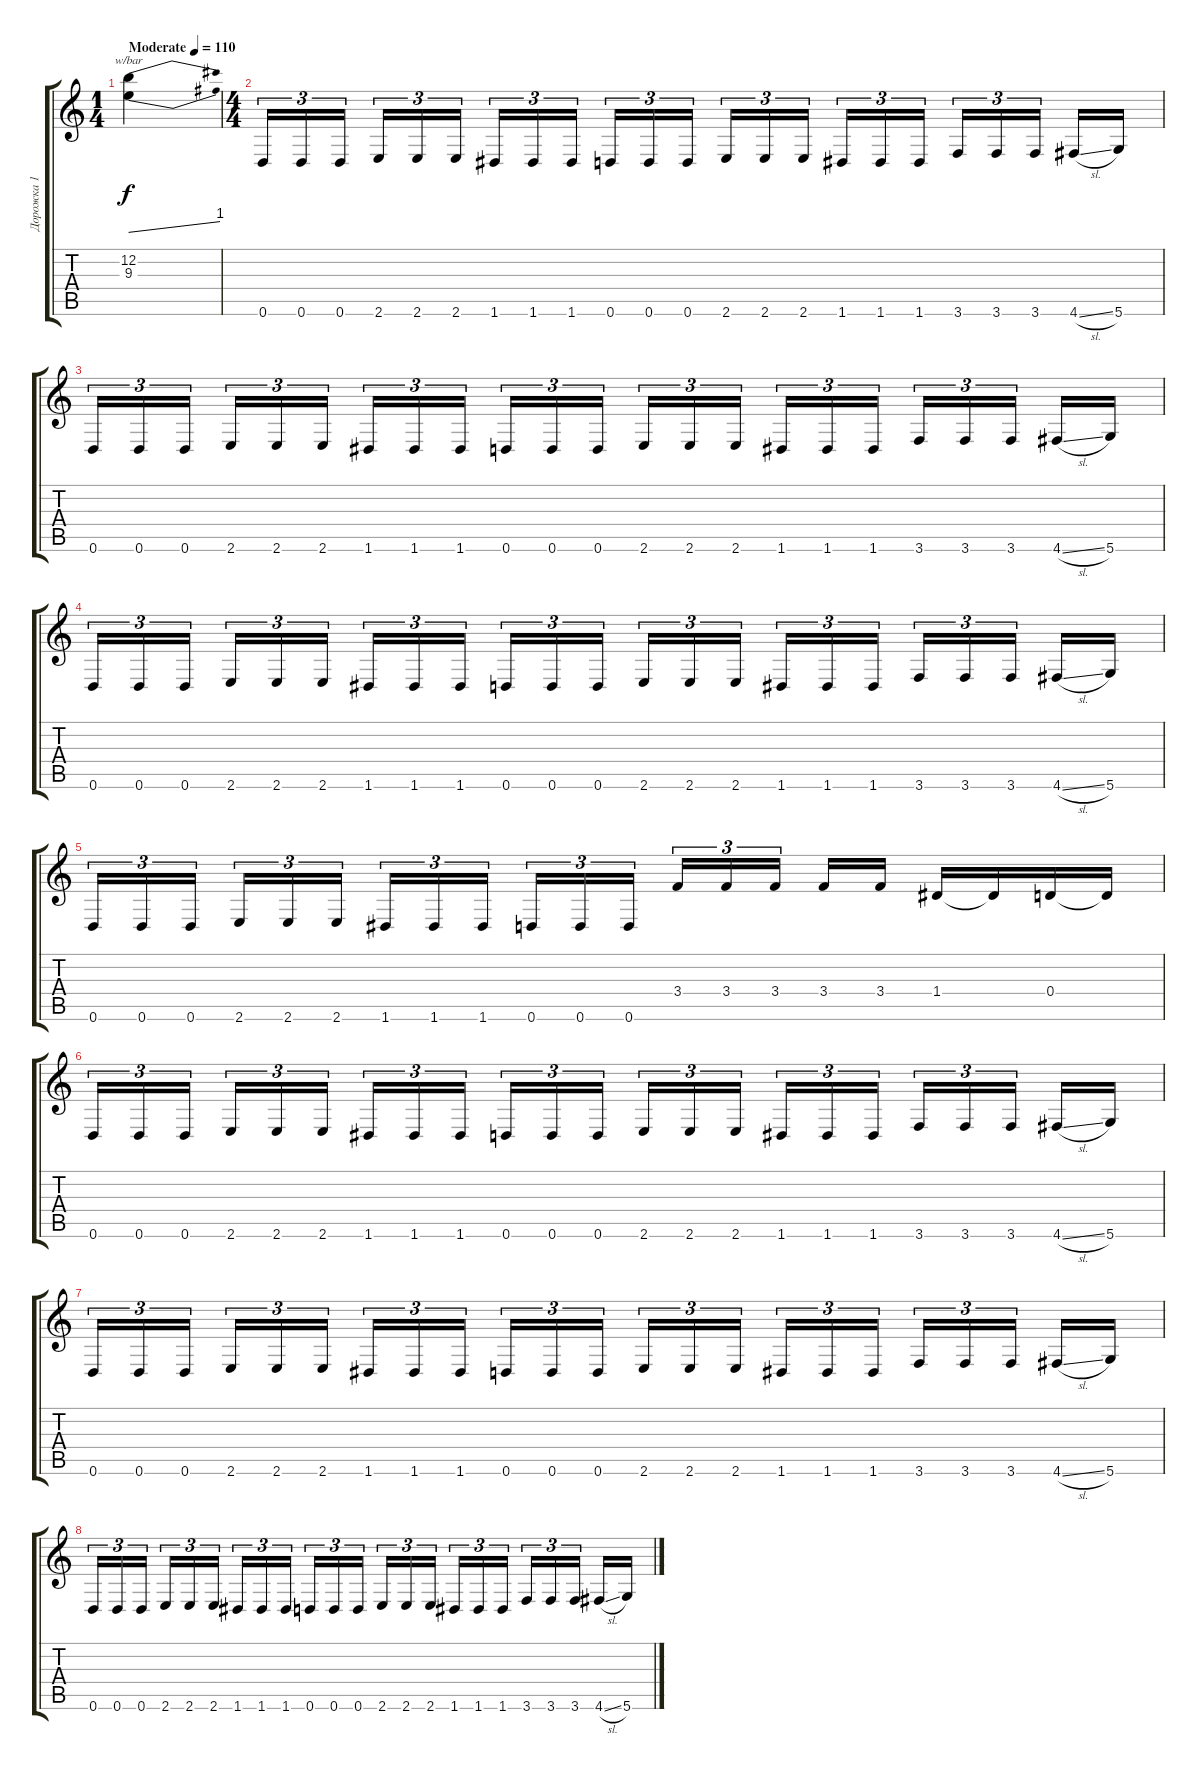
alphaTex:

\track ("Дорожка 1" "Дорожка 1") {instrument distortionguitar}
\staff {score tabs}
\tuning (E4 B3 G3 D3 A2 D2) {hide}
\ts (1 4)
\tempo (110 "Moderate")
\clef g2
\ks c
(12.2 9.3).4{tbe (dive default 0 0 60 4) dy f instrument distortionguitar} |
\ts (4 4)
0.6.16{tu (3 2)} 0.6.16{tu (3 2)} 0.6.16{tu (3 2) beam splitsecondary} 2.6.16{tu (3 2)} 2.6.16{tu (3 2)} 2.6.16{tu (3 2)} 1.6.16{tu (3 2)} 1.6.16{tu (3 2)} 1.6.16{tu (3 2) beam splitsecondary} 0.6.16{tu (3 2)} 0.6.16{tu (3 2)} 0.6.16{tu (3 2)} 2.6.16{tu (3 2)} 2.6.16{tu (3 2)} 2.6.16{tu (3 2) beam splitsecondary} 1.6.16{tu (3 2)} 1.6.16{tu (3 2)} 1.6.16{tu (3 2)} 3.6.16{tu (3 2)} 3.6.16{tu (3 2)} 3.6.16{tu (3 2) beam splitsecondary} 4.6{sl}.16 5.6.16 |
0.6.16{tu (3 2)} 0.6.16{tu (3 2)} 0.6.16{tu (3 2) beam splitsecondary} 2.6.16{tu (3 2)} 2.6.16{tu (3 2)} 2.6.16{tu (3 2)} 1.6.16{tu (3 2)} 1.6.16{tu (3 2)} 1.6.16{tu (3 2) beam splitsecondary} 0.6.16{tu (3 2)} 0.6.16{tu (3 2)} 0.6.16{tu (3 2)} 2.6.16{tu (3 2)} 2.6.16{tu (3 2)} 2.6.16{tu (3 2) beam splitsecondary} 1.6.16{tu (3 2)} 1.6.16{tu (3 2)} 1.6.16{tu (3 2)} 3.6.16{tu (3 2)} 3.6.16{tu (3 2)} 3.6.16{tu (3 2) beam splitsecondary} 4.6{sl}.16 5.6.16 |
0.6.16{tu (3 2)} 0.6.16{tu (3 2)} 0.6.16{tu (3 2) beam splitsecondary} 2.6.16{tu (3 2)} 2.6.16{tu (3 2)} 2.6.16{tu (3 2)} 1.6.16{tu (3 2)} 1.6.16{tu (3 2)} 1.6.16{tu (3 2) beam splitsecondary} 0.6.16{tu (3 2)} 0.6.16{tu (3 2)} 0.6.16{tu (3 2)} 2.6.16{tu (3 2)} 2.6.16{tu (3 2)} 2.6.16{tu (3 2) beam splitsecondary} 1.6.16{tu (3 2)} 1.6.16{tu (3 2)} 1.6.16{tu (3 2)} 3.6.16{tu (3 2)} 3.6.16{tu (3 2)} 3.6.16{tu (3 2) beam splitsecondary} 4.6{sl}.16 5.6.16 |
0.6.16{tu (3 2)} 0.6.16{tu (3 2)} 0.6.16{tu (3 2) beam splitsecondary} 2.6.16{tu (3 2)} 2.6.16{tu (3 2)} 2.6.16{tu (3 2)} 1.6.16{tu (3 2)} 1.6.16{tu (3 2)} 1.6.16{tu (3 2) beam splitsecondary} 0.6.16{tu (3 2)} 0.6.16{tu (3 2)} 0.6.16{tu (3 2)} 3.4.16{tu (3 2)} 3.4.16{tu (3 2)} 3.4.16{tu (3 2) beam splitsecondary} 3.4.16 3.4.16 1.4.16 1.4{t}.16 0.4.16 0.4{t}.16 |
0.6.16{tu (3 2)} 0.6.16{tu (3 2)} 0.6.16{tu (3 2) beam splitsecondary} 2.6.16{tu (3 2)} 2.6.16{tu (3 2)} 2.6.16{tu (3 2)} 1.6.16{tu (3 2)} 1.6.16{tu (3 2)} 1.6.16{tu (3 2) beam splitsecondary} 0.6.16{tu (3 2)} 0.6.16{tu (3 2)} 0.6.16{tu (3 2)} 2.6.16{tu (3 2)} 2.6.16{tu (3 2)} 2.6.16{tu (3 2) beam splitsecondary} 1.6.16{tu (3 2)} 1.6.16{tu (3 2)} 1.6.16{tu (3 2)} 3.6.16{tu (3 2)} 3.6.16{tu (3 2)} 3.6.16{tu (3 2) beam splitsecondary} 4.6{sl}.16 5.6.16 |
0.6.16{tu (3 2)} 0.6.16{tu (3 2)} 0.6.16{tu (3 2) beam splitsecondary} 2.6.16{tu (3 2)} 2.6.16{tu (3 2)} 2.6.16{tu (3 2)} 1.6.16{tu (3 2)} 1.6.16{tu (3 2)} 1.6.16{tu (3 2) beam splitsecondary} 0.6.16{tu (3 2)} 0.6.16{tu (3 2)} 0.6.16{tu (3 2)} 2.6.16{tu (3 2)} 2.6.16{tu (3 2)} 2.6.16{tu (3 2) beam splitsecondary} 1.6.16{tu (3 2)} 1.6.16{tu (3 2)} 1.6.16{tu (3 2)} 3.6.16{tu (3 2)} 3.6.16{tu (3 2)} 3.6.16{tu (3 2) beam splitsecondary} 4.6{sl}.16 5.6.16 |
0.6.16{tu (3 2)} 0.6.16{tu (3 2)} 0.6.16{tu (3 2) beam splitsecondary} 2.6.16{tu (3 2)} 2.6.16{tu (3 2)} 2.6.16{tu (3 2)} 1.6.16{tu (3 2)} 1.6.16{tu (3 2)} 1.6.16{tu (3 2) beam splitsecondary} 0.6.16{tu (3 2)} 0.6.16{tu (3 2)} 0.6.16{tu (3 2)} 2.6.16{tu (3 2)} 2.6.16{tu (3 2)} 2.6.16{tu (3 2) beam splitsecondary} 1.6.16{tu (3 2)} 1.6.16{tu (3 2)} 1.6.16{tu (3 2)} 3.6.16{tu (3 2)} 3.6.16{tu (3 2)} 3.6.16{tu (3 2) beam splitsecondary} 4.6{sl}.16 5.6.16
